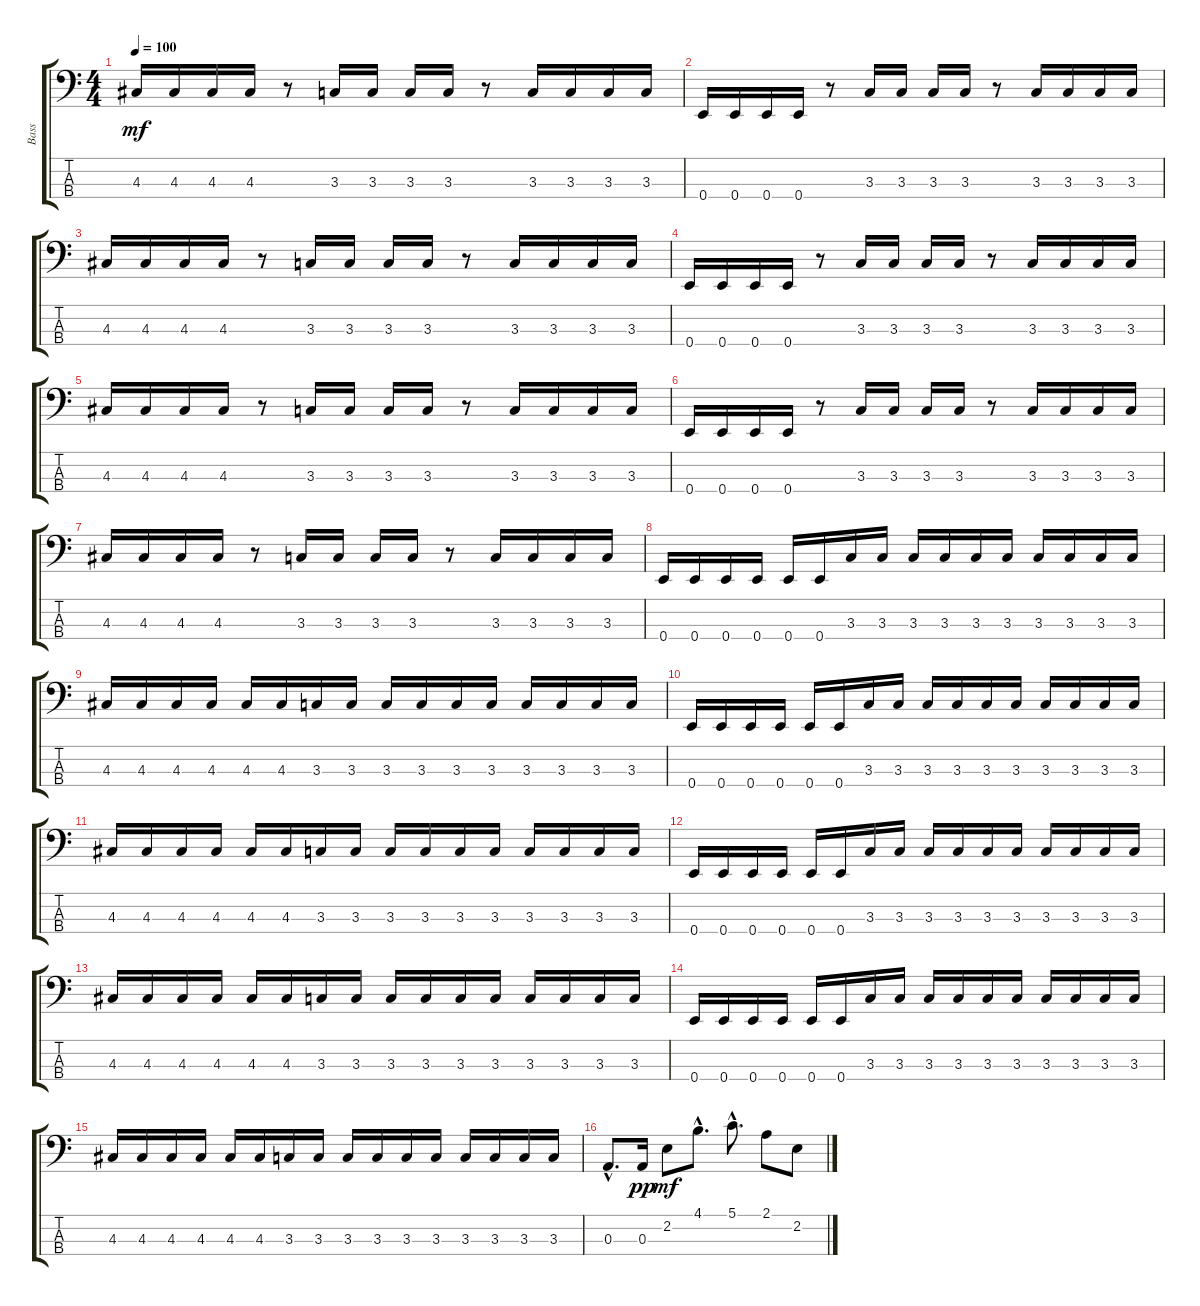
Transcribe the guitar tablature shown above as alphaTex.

\track ("Bass" "Bass") {instrument electricbassfinger}
\staff {score tabs}
\tuning (G2 D2 A1 E1) {hide}
\ts (4 4)
\tempo 100
\clef f4
\ks c
4.3.16{dy mf} 4.3.16 4.3.16 4.3.16 r.8 3.3.16 3.3.16 3.3.16 3.3.16 r.8 3.3.16 3.3.16 3.3.16 3.3.16 |
0.4.16 0.4.16 0.4.16 0.4.16 r.8 3.3.16 3.3.16 3.3.16 3.3.16 r.8 3.3.16 3.3.16 3.3.16 3.3.16 |
4.3.16 4.3.16 4.3.16 4.3.16 r.8 3.3.16 3.3.16 3.3.16 3.3.16 r.8 3.3.16 3.3.16 3.3.16 3.3.16 |
0.4.16 0.4.16 0.4.16 0.4.16 r.8 3.3.16 3.3.16 3.3.16 3.3.16 r.8 3.3.16 3.3.16 3.3.16 3.3.16 |
4.3.16 4.3.16 4.3.16 4.3.16 r.8 3.3.16 3.3.16 3.3.16 3.3.16 r.8 3.3.16 3.3.16 3.3.16 3.3.16 |
0.4.16 0.4.16 0.4.16 0.4.16 r.8 3.3.16 3.3.16 3.3.16 3.3.16 r.8 3.3.16 3.3.16 3.3.16 3.3.16 |
4.3.16 4.3.16 4.3.16 4.3.16 r.8 3.3.16 3.3.16 3.3.16 3.3.16 r.8 3.3.16 3.3.16 3.3.16 3.3.16 |
0.4.16 0.4.16 0.4.16 0.4.16 0.4.16 0.4.16 3.3.16 3.3.16 3.3.16 3.3.16 3.3.16 3.3.16 3.3.16 3.3.16 3.3.16 3.3.16 |
4.3.16 4.3.16 4.3.16 4.3.16 4.3.16 4.3.16 3.3.16 3.3.16 3.3.16 3.3.16 3.3.16 3.3.16 3.3.16 3.3.16 3.3.16 3.3.16 |
0.4.16 0.4.16 0.4.16 0.4.16 0.4.16 0.4.16 3.3.16 3.3.16 3.3.16 3.3.16 3.3.16 3.3.16 3.3.16 3.3.16 3.3.16 3.3.16 |
4.3.16 4.3.16 4.3.16 4.3.16 4.3.16 4.3.16 3.3.16 3.3.16 3.3.16 3.3.16 3.3.16 3.3.16 3.3.16 3.3.16 3.3.16 3.3.16 |
0.4.16 0.4.16 0.4.16 0.4.16 0.4.16 0.4.16 3.3.16 3.3.16 3.3.16 3.3.16 3.3.16 3.3.16 3.3.16 3.3.16 3.3.16 3.3.16 |
4.3.16 4.3.16 4.3.16 4.3.16 4.3.16 4.3.16 3.3.16 3.3.16 3.3.16 3.3.16 3.3.16 3.3.16 3.3.16 3.3.16 3.3.16 3.3.16 |
0.4.16 0.4.16 0.4.16 0.4.16 0.4.16 0.4.16 3.3.16 3.3.16 3.3.16 3.3.16 3.3.16 3.3.16 3.3.16 3.3.16 3.3.16 3.3.16 |
4.3.16 4.3.16 4.3.16 4.3.16 4.3.16 4.3.16 3.3.16 3.3.16 3.3.16 3.3.16 3.3.16 3.3.16 3.3.16 3.3.16 3.3.16 3.3.16 |
0.3{hac}.8{d} 0.3.16{dy pp} 2.2.8{dy mf} 4.1{hac}.8{d} 5.1{hac}.8{d} 2.1.8 2.2.8
